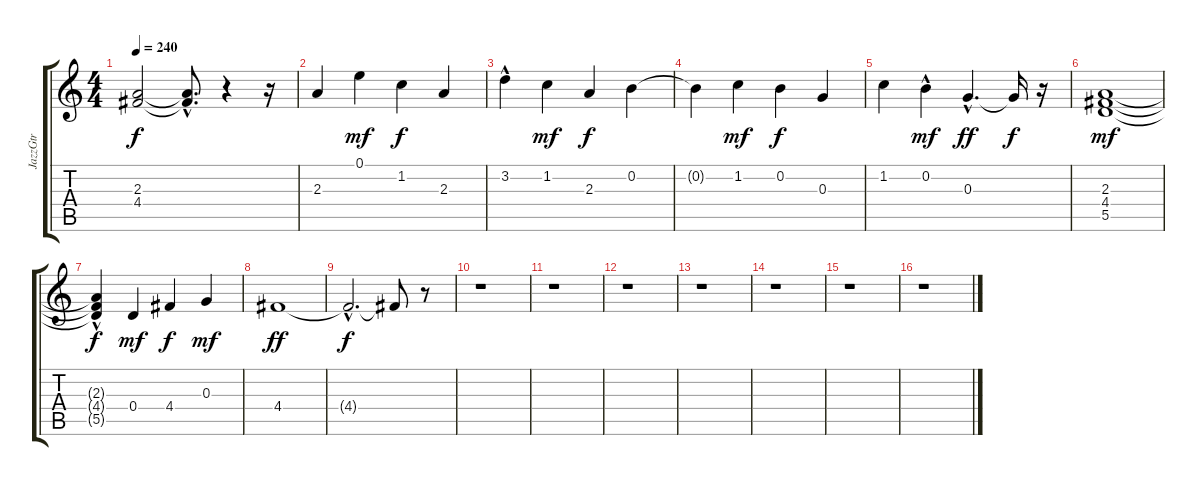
\track ("JazzGtr" "JazzGtr") {instrument electricguitarjazz}
\staff {score tabs}
\tuning (E4 B3 G3 D3 A2 E2) {hide}
\ts (4 4)
\tempo 240
\clef g2
\ks c
(2.3{t} 4.4{t}).2{dy f} (2.3{hac t} 4.4{t}).8{d} r.4 r.16 |
2.3.4 0.1.4{dy mf} 1.2.4{dy f} 2.3.4 |
3.2{hac}.4 1.2.4{dy mf} 2.3.4{dy f} 0.2.4 |
0.2{t}.4 1.2.4{dy mf} 0.2.4{dy f} 0.3.4 |
1.2.4 0.2{hac}.4{dy mf} 0.3{hac}.4{d dy ff} 0.3{t}.16{dy f} r.16 |
(2.3 4.4 5.5).1{dy mf} |
(2.3{hac t} 4.4{t} 5.5{t}).4{dy f} 0.4.4{dy mf} 4.4.4{dy f} 0.3.4{dy mf} |
4.4.1{dy ff} |
4.4{hac t}.2{d dy f} 4.4{t}.8 r.8 |
r.1 |
r.1 |
r.1 |
r.1 |
r.1 |
r.1 |
r.1
